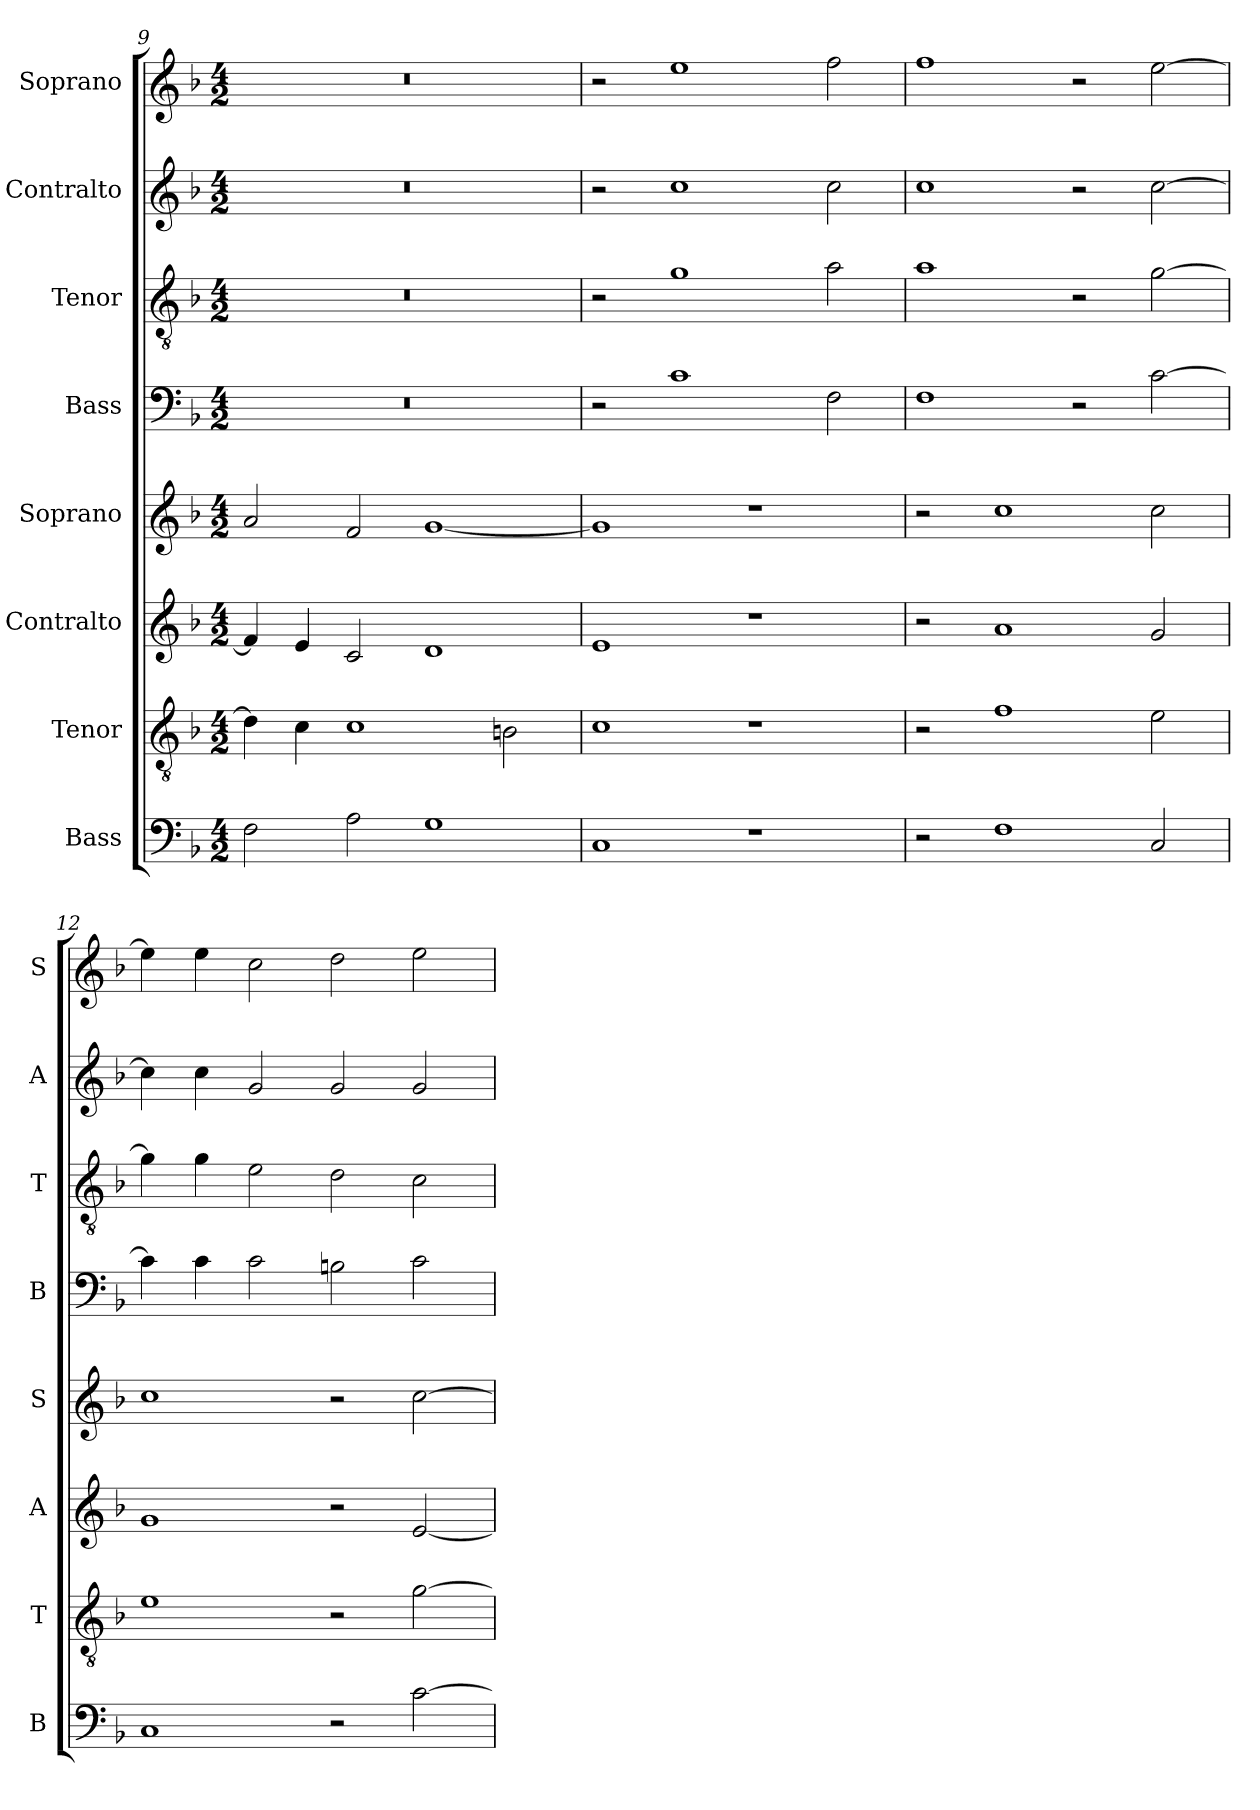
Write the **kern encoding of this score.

**kern	**kern	**kern	**kern	**kern	**kern	**kern	**kern
*part8	*part7	*part6	*part5	*part4	*part3	*part2	*part1
*staff8	*staff7	*staff6	*staff5	*staff4	*staff3	*staff2	*staff1
*I"Bass	*I"Tenor	*I"Contralto	*I"Soprano	*I"Bass	*I"Tenor	*I"Contralto	*I"Soprano
*I'B	*I'T	*I'A	*I'S	*I'B	*I'T	*I'A	*I'S
*clefF4	*clefGv2	*clefG2	*clefG2	*clefF4	*clefGv2	*clefG2	*clefG2
*k[b-]	*k[b-]	*k[b-]	*k[b-]	*k[b-]	*k[b-]	*k[b-]	*k[b-]
*G:dor	*G:dor	*G:dor	*G:dor	*G:dor	*G:dor	*G:dor	*G:dor
*M4/2	*M4/2	*M4/2	*M4/2	*M4/2	*M4/2	*M4/2	*M4/2
=9	=9	=9	=9	=9	=9	=9	=9
2F	4d]	4f]	2a	0r	0r	0r	0r
.	4c	4e	.	.	.	.	.
2A	1c	2c	2f	.	.	.	.
1G	.	1d	[1g	.	.	.	.
.	2Bn	.	.	.	.	.	.
=10	=10	=10	=10	=10	=10	=10	=10
1C	1c	1e	1g]	2r	2r	2r	2r
.	.	.	.	1c	1g	1cc	1ee
1r	1r	1r	1r	.	.	.	.
.	.	.	.	2F	2a	2cc	2ff
=11	=11	=11	=11	=11	=11	=11	=11
2r	2r	2r	2r	1F	1a	1cc	1ff
1F	1f	1a	1cc	.	.	.	.
.	.	.	.	2r	2r	2r	2r
2C	2e	2g	2cc	[2c	[2g	[2cc	[2ee
=12	=12	=12	=12	=12	=12	=12	=12
1C	1e	1g	1cc	4c]	4g]	4cc]	4ee]
.	.	.	.	4c	4g	4cc	4ee
.	.	.	.	2c	2e	2g	2cc
2r	2r	2r	2r	2Bn	2d	2g	2dd
[2c	[2g	[2e	[2cc	2c	2c	2g	2ee
=	=	=	=	=	=	=	=
*-	*-	*-	*-	*-	*-	*-	*-
